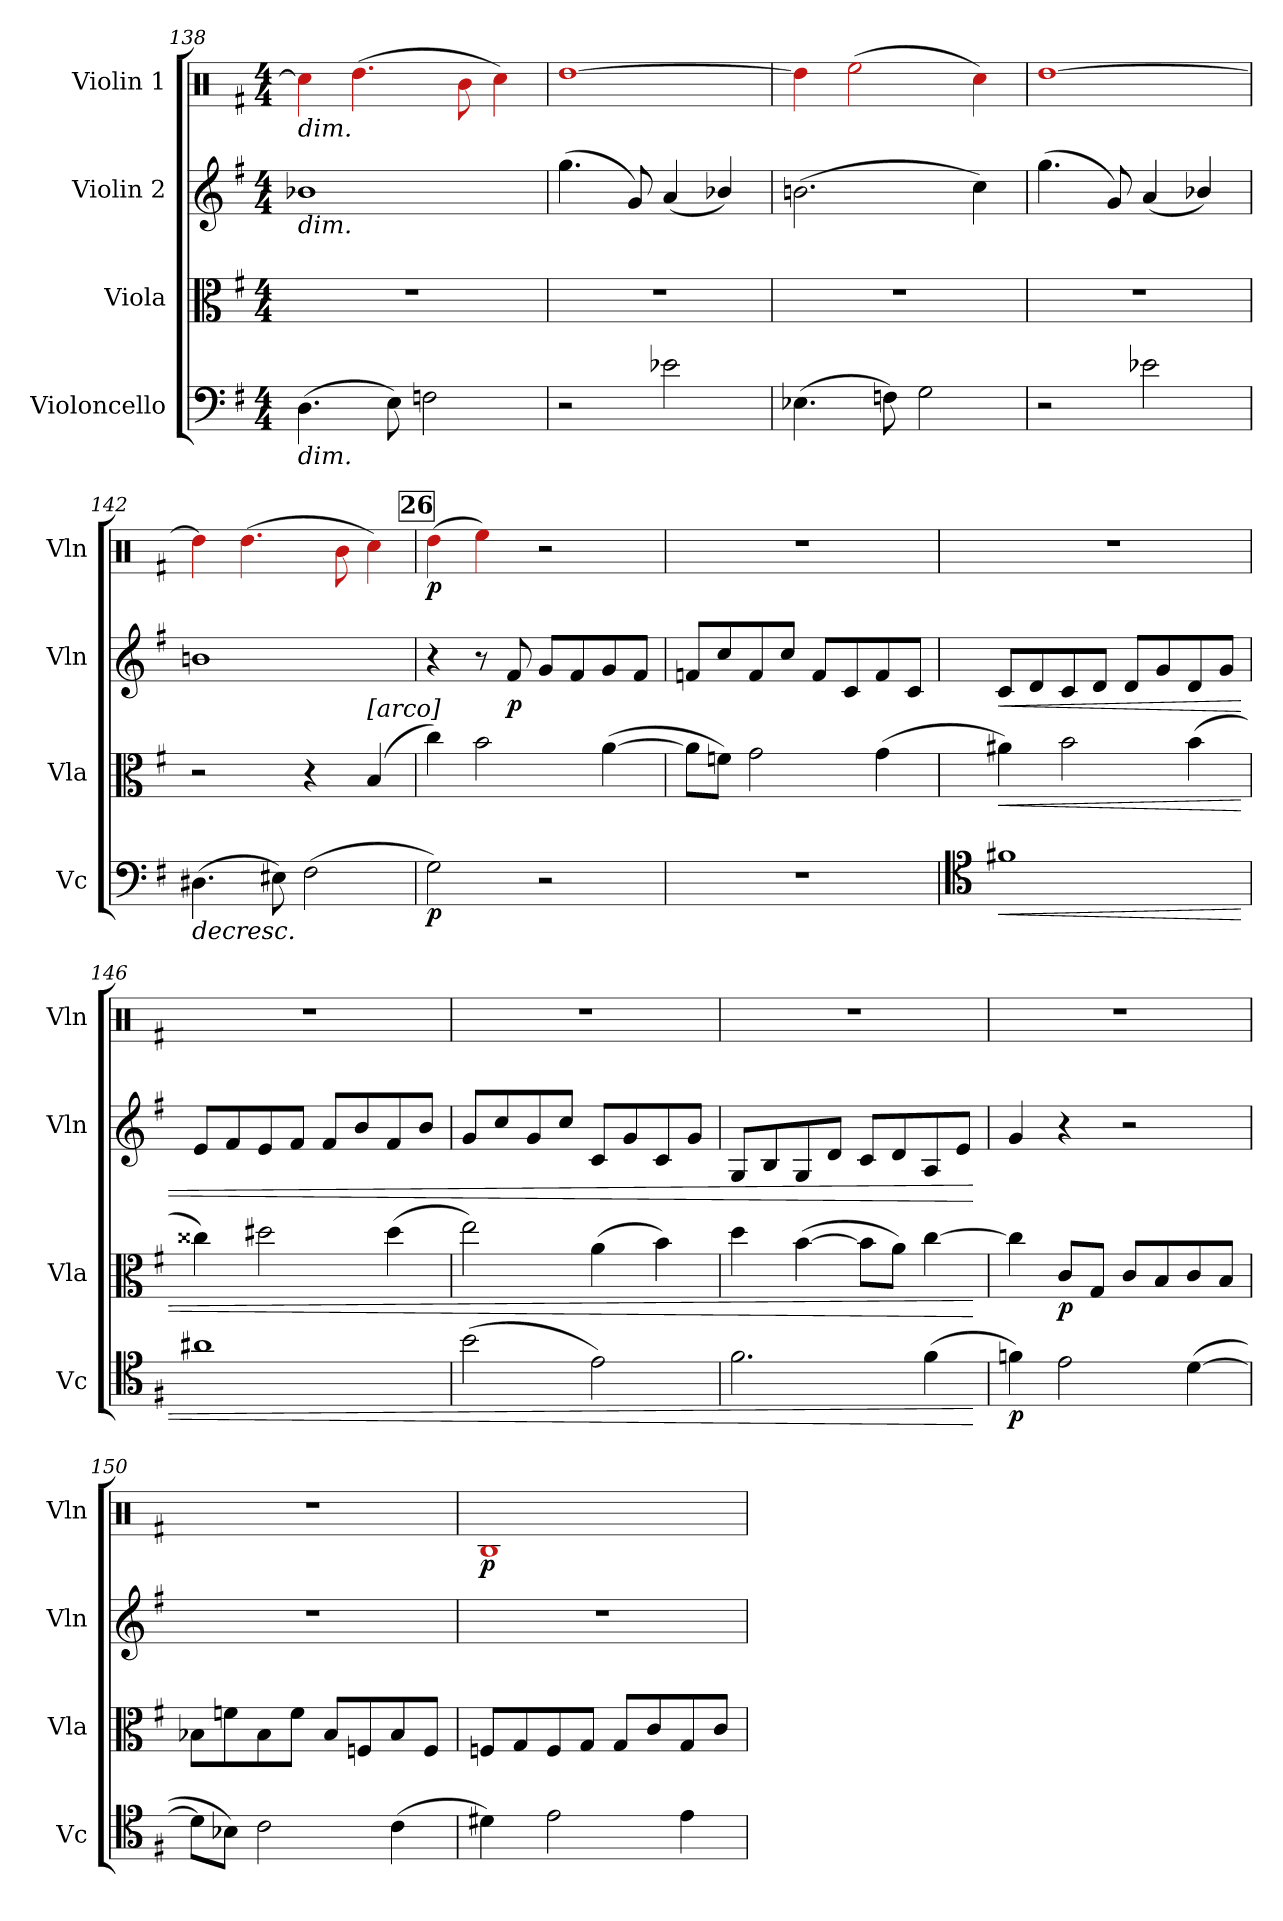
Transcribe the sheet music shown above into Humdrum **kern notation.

**kern	**dynam	**kern	**dynam	**kern	**dynam	**kern	**dynam
*part4	*part4	*part3	*part3	*part2	*part2	*part1	*part1
*staff4	*staff4	*staff3	*staff3	*staff2	*staff2	*staff1	*staff1
*I"Violoncello	*	*I"Viola	*	*I"Violin 2	*	*I"Violin 1	*
*I'Vc	*	*I'Vla	*	*I'Vln	*	*I'Vln	*
*clefF4	*	*clefC3	*	*clefG2	*	*clefX	*
*k[f#]	*	*k[f#]	*	*k[f#]	*	*k[f#]	*
*M4/4	*	*M4/4	*	*M4/4	*	*M4/4	*
=138	=138	=138	=138	=138	=138	=138	=138
!	!	!	!	!	!	!LO:TX:b:i:t=dim.	!
!	!	!	!	!LO:TX:b:i:t=dim.	!	!	!
!LO:TX:b:i:t=dim.	!	!	!	!	!	!	!
(4.D\	.	1r	.	1b-X	.	4cc\]	.
.	.	.	.	.	.	(4.dd\	.
8E\)	.	.	.	.	.	.	.
2Fn\	.	.	.	.	.	.	.
.	.	.	.	.	.	8b-X\	.
.	.	.	.	.	.	4cc#X\)	.
=139	=139	=139	=139	=139	=139	=139	=139
2r	.	1r	.	(4.gg\	.	[1dd	.
.	.	.	.	8g/)	.	.	.
2e-X\	.	.	.	(4a/	.	.	.
.	.	.	.	4b-X/)	.	.	.
!!LO:LB:g=z
=140	=140	=140	=140	=140	=140	=140	=140
(4.E-X\	.	1r	.	(2.bn\	.	4dd\]	.
.	.	.	.	.	.	(2ee-X\	.
8Fn\)	.	.	.	.	.	.	.
2G\	.	.	.	.	.	.	.
.	.	.	.	4cc\)	.	4cc\)	.
=141	=141	=141	=141	=141	=141	=141	=141
2r	.	1r	.	(4.gg\	.	[1dd	.
.	.	.	.	8g/)	.	.	.
2e-X\	.	.	.	(4a/	.	.	.
.	.	.	.	4b-X/)	.	.	.
=142	=142	=142	=142	=142	=142	=142	=142
!	!LO:HP:b	!	!	!	!	!	!
(4.D#X\	>	2r	.	1bn	.	4dd\]	.
.	.	.	.	.	.	(4.dd#X\	.
8E#X\)	.	.	.	.	.	.	.
(2F#\	.	4r	.	.	.	.	.
.	.	.	.	.	.	8b\	.
!	!	!LO:TX:a:t=[arco]	!	!	!	!	!
!	!	!	!LO:DY:b	!	!	!	!
!	!	!	!LO:DY:n=1:b	!	!	!	!
.	.	(4B/	p other-dynamics	.	.	4cc##X\)	.
!!LO:REH:place=s1:a:B:cj:fs=14:t=26
=143	=143	=143	=143	=143	=143	=143	=143
!	!LO:DY:b	!	!	!	!	!	!LO:DY:b
2G\)	p	4cc\)	.	4r	.	(4dd#X\	p
.	.	2b\	.	8r	.	4ee\)	.
!	!	!	!	!	!LO:DY:b	!	!
.	.	.	.	8f#/	p	.	.
2r	.	.	.	8g/L	.	2r	.
.	.	.	.	8f#/	.	.	.
.	.	([4a\	.	8g/	.	.	.
.	.	.	.	8f#/J	.	.	.
=144	=144	=144	=144	=144	=144	=144	=144
1r	.	8a\L]	.	8fn/L	.	1r	.
.	.	8fn\J)	.	8cc/	.	.	.
.	.	2g\	.	8f/	.	.	.
.	.	.	.	8cc/J	.	.	.
.	.	.	.	8f/L	.	.	.
.	.	.	.	8c/	.	.	.
.	.	(4g\	.	8f/	.	.	.
.	.	.	.	8c/J	.	.	.
!!LO:LB:g=z
=145	=145	=145	=145	=145	=145	=145	=145
*clefC4	*	*	*	*	*	*	*
!	!LO:HP:b	!	!LO:HP:b	!	!LO:HP:b	!	!
1f#X	<	4a#X\)	<	8c/L	<	1r	.
.	.	.	.	8d/	.	.	.
.	.	2b\	.	8c/	.	.	.
.	.	.	.	8d/J	.	.	.
.	.	.	.	8d/L	.	.	.
.	.	.	.	8g/	.	.	.
.	.	(4b\	.	8d/	.	.	.
.	.	.	.	8g/J	.	.	.
=146	=146	=146	=146	=146	=146	=146	=146
1a#X	.	4cc##X\)	.	8e/L	.	1r	.
.	.	.	.	8f#/	.	.	.
.	.	2dd#X\	.	8e/	.	.	.
.	.	.	.	8f#/J	.	.	.
.	.	.	.	8f#/L	.	.	.
.	.	.	.	8b/	.	.	.
.	.	(4dd#\	.	8f#/	.	.	.
.	.	.	.	8b/J	.	.	.
.	]	.	.	.	.	.	.
=147	=147	=147	=147	=147	=147	=147	=147
(2b\	.	2ee\)	.	8g/L	.	1r	.
.	.	.	.	8cc/	.	.	.
.	.	.	.	8g/	.	.	.
.	.	.	.	8cc/J	.	.	.
2e\)	.	(4a\	.	8c/L	.	.	.
.	.	.	.	8g/	.	.	.
.	.	4b\)	.	8c/	.	.	.
.	.	.	.	8g/J	.	.	.
=148	=148	=148	=148	=148	=148	=148	=148
2.f#\	.	4dd\	.	8G/L	.	1r	.
.	.	.	.	8B/	.	.	.
.	.	([4b\	.	8G/	.	.	.
.	.	.	.	8d/J	.	.	.
.	.	8b\L]	.	8c/L	.	.	.
.	.	8a\J)	.	8d/	.	.	.
(4f#\	.	[4cc\	.	8A/	.	.	.
.	.	.	.	8e/J	.	.	.
.	[	.	[	.	[	.	.
!!LO:LB:g=z
=149	=149	=149	=149	=149	=149	=149	=149
!	!LO:DY:b	!	!	!	!	!	!
4fn\)	p	4cc\]	.	4g/	.	1r	.
!	!	!	!LO:DY:b	!	!	!	!
2e\	.	8c/L	p	4r	.	.	.
.	.	8G/J	.	.	.	.	.
.	.	8c/L	.	2r	.	.	.
.	.	8B/	.	.	.	.	.
([4d\	.	8c/	.	.	.	.	.
.	.	8B/J	.	.	.	.	.
=150	=150	=150	=150	=150	=150	=150	=150
8d\L]	.	8B-X\L	.	1r	.	1r	.
8B-X\J)	.	8fn\	.	.	.	.	.
2c\	.	8B-\	.	.	.	.	.
.	.	8f\J	.	.	.	.	.
.	.	8B-/L	.	.	.	.	.
.	.	8Fn/	.	.	.	.	.
(4c\	.	8B-/	.	.	.	.	.
.	.	8F/J	.	.	.	.	.
=151	=151	=151	=151	=151	=151	=151	=151
!	!	!	!	!	!	!	!LO:DY:b
4d#X\)	.	8Fn/L	.	1r	.	1B	p
.	.	8G/	.	.	.	.	.
2e\	.	8F/	.	.	.	.	.
.	.	8G/J	.	.	.	.	.
.	.	8G/L	.	.	.	.	.
.	.	8c/	.	.	.	.	.
4e\	.	8G/	.	.	.	.	.
.	.	8c/J	.	.	.	.	.
=	=	=	=	=	=	=	=
*-	*-	*-	*-	*-	*-	*-	*-
